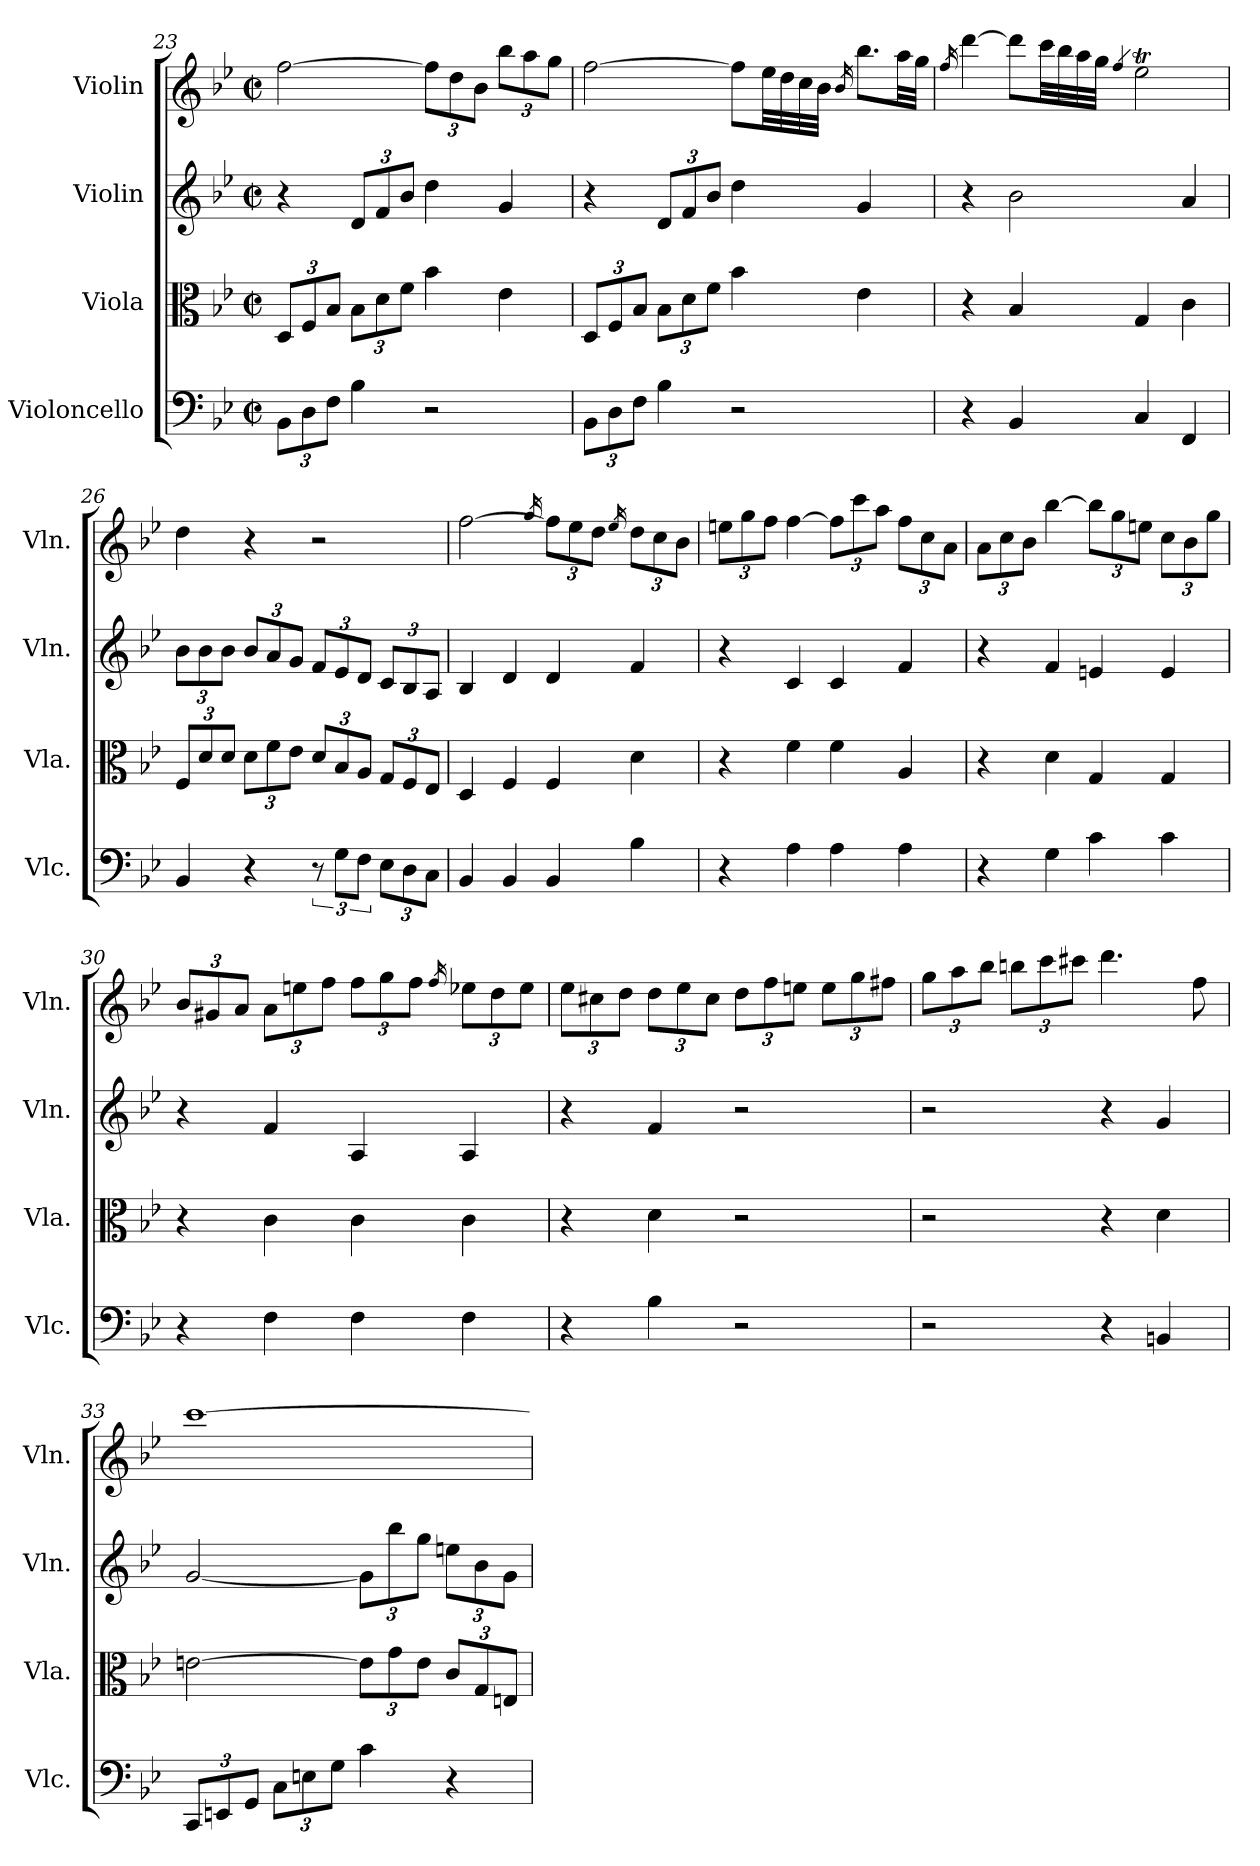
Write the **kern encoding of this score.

**kern	**kern	**kern	**kern
*part4	*part3	*part2	*part1
*staff4	*staff3	*staff2	*staff1
*I"Violoncello	*I"Viola	*I"Violin	*I"Violin
*I'Vlc.	*I'Vla.	*I'Vln.	*I'Vln.
*clefF4	*clefC3	*clefG2	*clefG2
*k[b-e-]	*k[b-e-]	*k[b-e-]	*k[b-e-]
*B-:	*B-:	*B-:	*B-:
*M4/4	*M4/4	*M4/4	*M4/4
*met(c|)	*met(c|)	*met(c|)	*met(c|)
*Xbrackettup	*Xbrackettup	*	*
=23	=23	=23	=23
12BB-\L	12D/L	4r	[2ff\
12D\	12F/	.	.
12F\J	12B-/J	.	.
*	*	*Xbrackettup	*
4B-\	12B-\L	12d/L	.
.	12d\	12f/	.
.	12f\J	12b-/J	.
*	*	*	*Xbrackettup
2r	4b-\	4dd\	12ff\L]
.	.	.	12dd\
.	.	.	12b-\J
.	4e-\	4g/	12bb-\L
.	.	.	12aa\
.	.	.	12gg\J
=24	=24	=24	=24
12BB-\L	12D/L	4r	[2ff\
12D\	12F/	.	.
12F\J	12B-/J	.	.
4B-\	12B-\L	12d/L	.
.	12d\	12f/	.
.	12f\J	12b-/J	.
2r	4b-\	4dd\	8ff\L]
.	.	.	32ee-\LL
.	.	.	32dd\
.	.	.	32cc\
.	.	.	32b-\JJJ
.	.	.	16qb-/
.	4e-\	4g/	8.bb-\L
.	.	.	32aa\LL
.	.	.	32gg\JJJ
=25	=25	=25	=25
.	.	.	16qff/
4r	4r	4r	[4ddd\
4BB-/	4B-/	2b-\	8ddd\L]
.	.	.	32ccc\LL
.	.	.	32bb-\
.	.	.	32aa\
.	.	.	32gg\JJJ
.	.	.	4qff/
4C/	4G/	.	2ee-T\
4FF/	4c\	4a/	.
=26	=26	=26	=26
4BB-/	12F/L	12b-\L	4dd\
.	12d/	12b-\	.
.	12d/J	12b-\J	.
4r	12d\L	12b-/L	4r
.	12f\	12a/	.
.	12e-\J	12g/J	.
*brackettup	*	*	*
12r	12d/L	12f/L	2r
12G\L	12B-/	12e-/	.
12F\J	12A/J	12d/J	.
*Xbrackettup	*	*	*
12E-\L	12G/L	12c/L	.
12D\	12F/	12B-/	.
12C\J	12E-/J	12A/J	.
=27	=27	=27	=27
4BB-/	4D/	4B-/	[2ff\
4BB-/	4F/	4d/	.
.	.	.	16qgg/
4BB-/	4F/	4d/	12ff\L]
.	.	.	12ee-\
.	.	.	12dd\J
.	.	.	16qee-/
4B-\	4d\	4f/	12dd\L
.	.	.	12cc\
.	.	.	12b-\J
=28	=28	=28	=28
4r	4r	4r	12een\L
.	.	.	12gg\
.	.	.	12ff\J
4A\	4f\	4c/	[4ff\
4A\	4f\	4c/	12ff\L]
.	.	.	12ccc\
.	.	.	12aa\J
4A\	4A/	4f/	12ff\L
.	.	.	12cc\
.	.	.	12a\J
=29	=29	=29	=29
4r	4r	4r	12a\L
.	.	.	12cc\
.	.	.	12b-\J
4G\	4d\	4f/	[4bb-\
4c\	4G/	4en/	12bb-\L]
.	.	.	12gg\
.	.	.	12een\J
4c\	4G/	4e/	12cc\L
.	.	.	12b-\
.	.	.	12gg\J
=30	=30	=30	=30
4r	4r	4r	12b-/L
.	.	.	12g#X/
.	.	.	12a/J
4F\	4c\	4f/	12a\L
.	.	.	12een\
.	.	.	12ff\J
4F\	4c\	4A/	12ff\L
.	.	.	12gg\
.	.	.	12ff\J
.	.	.	16qff/
4F\	4c\	4A/	12ee-X\L
.	.	.	12dd\
.	.	.	12ee-\J
=31	=31	=31	=31
4r	4r	4r	12ee-\L
.	.	.	12cc#X\
.	.	.	12dd\J
4B-\	4d\	4f/	12dd\L
.	.	.	12ee-\
.	.	.	12cc#\J
2r	2r	2r	12dd\L
.	.	.	12ff\
.	.	.	12een\J
.	.	.	12ee\L
.	.	.	12gg\
.	.	.	12ff#X\J
=32	=32	=32	=32
2r	2r	2r	12gg\L
.	.	.	12aa\
.	.	.	12bb-\J
.	.	.	12bbn\L
.	.	.	12ccc\
.	.	.	12ccc#X\J
4r	4r	4r	4.ddd\
4BBn/	4d\	4g/	.
.	.	.	8ff\
=33	=33	=33	=33
12CC/L	[2en\	[2g/	[1ccc
12EEn/	.	.	.
12GG/J	.	.	.
12C\L	.	.	.
12En\	.	.	.
12G\J	.	.	.
4c\	12e\L]	12g\L]	.
.	12g\	12bb-\	.
.	12e\J	12gg\J	.
4r	12c/L	12een\L	.
.	12G/	12b-\	.
.	12En/J	12g\J	.
=	=	=	=
*-	*-	*-	*-
